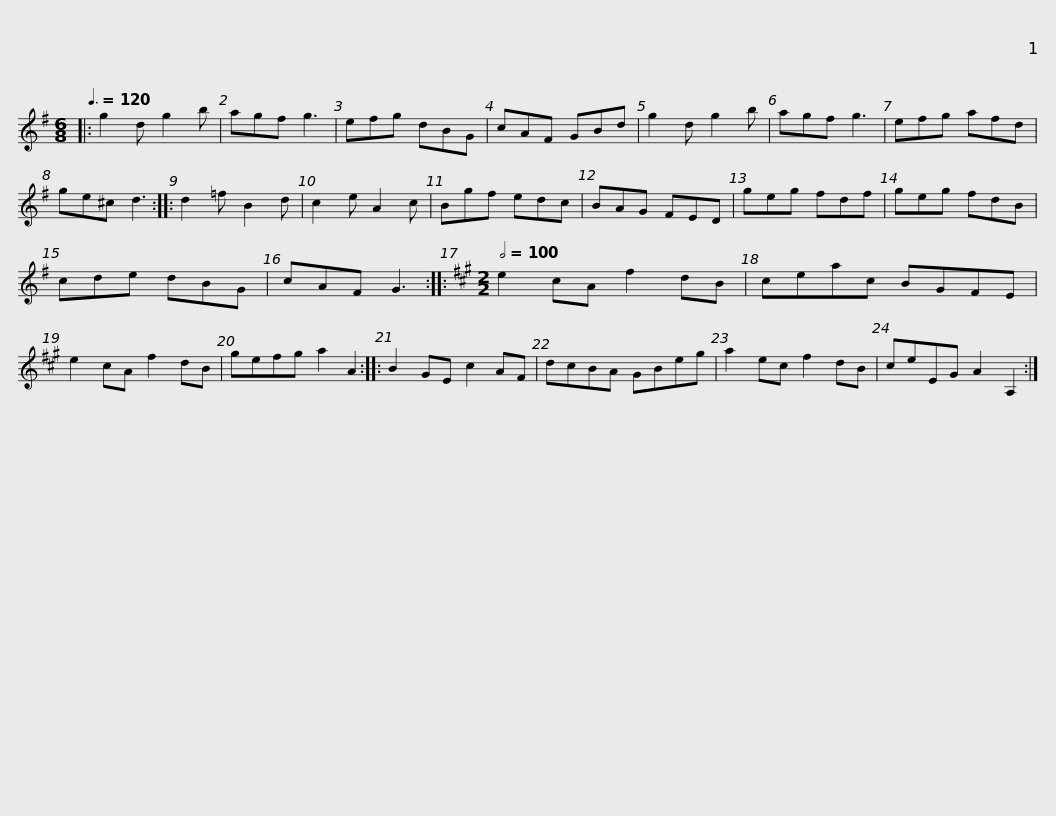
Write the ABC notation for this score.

X:1
L:1/8
Q:3/8=120
M:6/8
I:linebreak $
K:G
V:1 treble
V:1
|: g2 d g2 b | agf g3 | efg dBG | cAF GBd | g2 d g2 b | %5
 agf g3 | efg afd | ge^c d3 ::$ d2 =f B2 d | c2 e A2 c | %10
 Bgf edc | BAG FED | geg fdf | geg fdB | cde dBG |$ %15
 cAF G3 ::[K:A][M:2/2][Q:1/2=100] e2 cA f2 dB | ceac BGFE | e2 cA f2 dB | gefg a2 A2 :: %20
 B2 GE c2 AF |$ dcBA GBeg | a2 ec f2 dB | ceEG A2 A,2 :| %24
